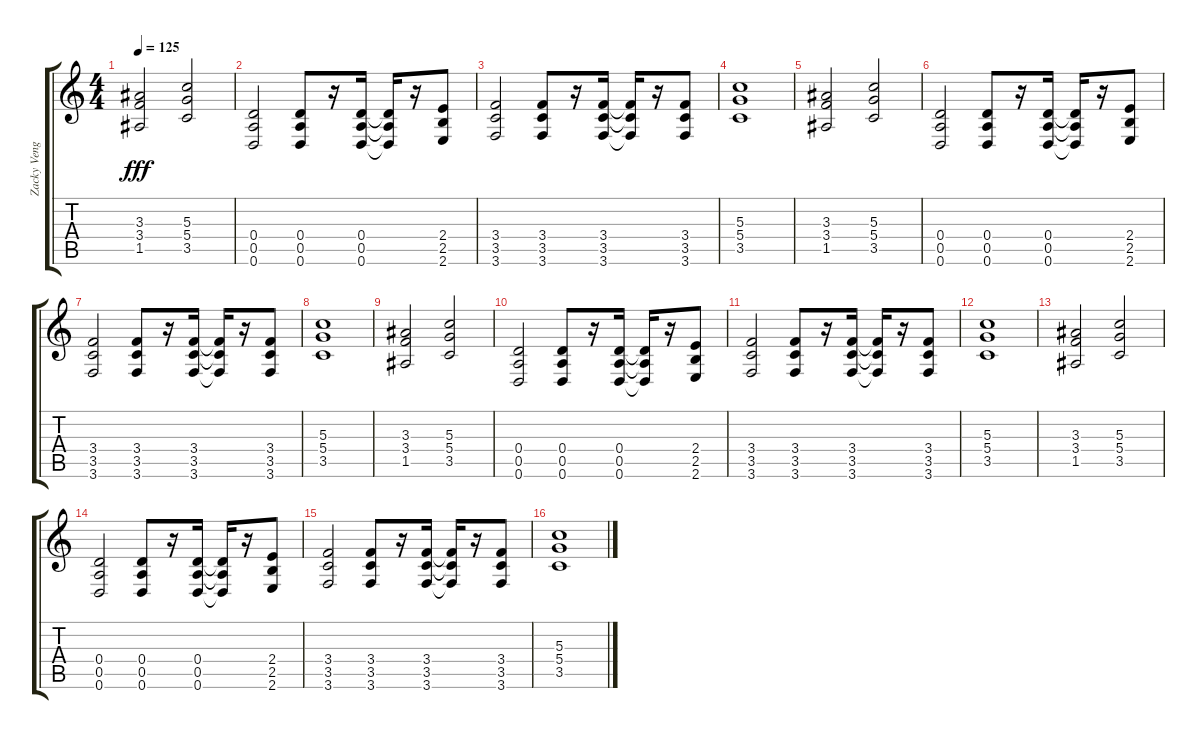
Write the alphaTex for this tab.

\track ("Zacky Vengeance" "Zacky Veng") {instrument distortionguitar}
\staff {score tabs}
\tuning (E4 B3 G3 D3 A2 D2) {hide}
\ts (4 4)
\tempo 125
\clef g2
\ks c
(3.3 3.4 1.5).2{dy fff} (5.3 5.4 3.5).2 |
(0.4 0.5 0.6).2 (0.4 0.5 0.6).8 r.16 (0.4 0.5 0.6).16 (0.4{t} 0.5{t} 0.6{t}).16 r.16 (2.4 2.5 2.6).8 |
(3.4 3.5 3.6).2 (3.4 3.5 3.6).8 r.16 (3.4 3.5 3.6).16 (3.4{t} 3.5{t} 3.6{t}).16 r.16 (3.4 3.5 3.6).8 |
(5.3 5.4 3.5).1 |
(3.3 3.4 1.5).2 (5.3 5.4 3.5).2 |
(0.4 0.5 0.6).2 (0.4 0.5 0.6).8 r.16 (0.4 0.5 0.6).16 (0.4{t} 0.5{t} 0.6{t}).16 r.16 (2.4 2.5 2.6).8 |
(3.4 3.5 3.6).2 (3.4 3.5 3.6).8 r.16 (3.4 3.5 3.6).16 (3.4{t} 3.5{t} 3.6{t}).16 r.16 (3.4 3.5 3.6).8 |
(5.3 5.4 3.5).1 |
(3.3 3.4 1.5).2 (5.3 5.4 3.5).2 |
(0.4 0.5 0.6).2 (0.4 0.5 0.6).8 r.16 (0.4 0.5 0.6).16 (0.4{t} 0.5{t} 0.6{t}).16 r.16 (2.4 2.5 2.6).8 |
(3.4 3.5 3.6).2 (3.4 3.5 3.6).8 r.16 (3.4 3.5 3.6).16 (3.4{t} 3.5{t} 3.6{t}).16 r.16 (3.4 3.5 3.6).8 |
(5.3 5.4 3.5).1 |
(3.3 3.4 1.5).2 (5.3 5.4 3.5).2 |
(0.4 0.5 0.6).2 (0.4 0.5 0.6).8 r.16 (0.4 0.5 0.6).16 (0.4{t} 0.5{t} 0.6{t}).16 r.16 (2.4 2.5 2.6).8 |
(3.4 3.5 3.6).2 (3.4 3.5 3.6).8 r.16 (3.4 3.5 3.6).16 (3.4{t} 3.5{t} 3.6{t}).16 r.16 (3.4 3.5 3.6).8 |
(5.3 5.4 3.5).1
